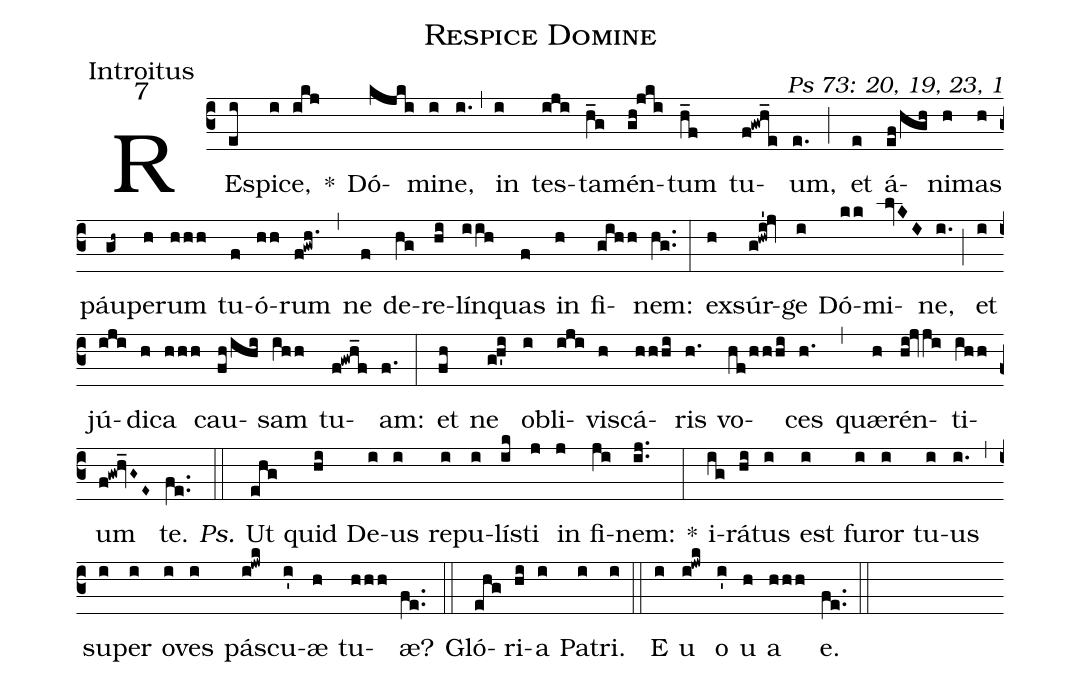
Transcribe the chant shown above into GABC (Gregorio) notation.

name: Respice Domine;
office-part: Introitus;
mode: 7;
commentary: Ps 73: 20, 19, 23, 1;
%%
(c3) RE(ei)spi(i)ce,(ikj) *() Dó(kjki)mi(i)ne,(i.) (,) in(i) tes(iji)ta(h_g)mén(gh!jki)tum(h_f) tu(f!gwh_e)um,(e.) (;) et(e) á(ef/hgh)ni(h)mas(h) páu(gh~)pe(h)rum(hhh) tu(f)ó(hh)rum(f!gwh.) (,) ne(f) de(hg)re(hi)lín(iih)quas(f) in(h) fi(gihh)nem:(hg..) (:)
ex(h)súr(g!hwi'!jv)ge(i) Dó(kk)mi(lvKI)ne,(i.) (;) et(i) jú(iji)di(h)ca(hhh) cau(fh/ihi)sam(ihh) tu(f!gwh_f)am:(f.) (:)
et(fh) ne(g!h'i) ob(i)li(iji)vis(h)cá(hhhi)ris(h.) vo(hf/hhhi)ces(h.) (,) quæ(h)rén(hi!jvji)ti(ihh)um(f!gw!hv_G~E~) te.(fe..) (::)
<i>Ps.</i> Ut(ehg) quid(hi) De(i)us(i) re(i)pu(i)lís(ik)ti(j) in(j) fi(ji)nem:(ij..) *(:)
i(ig)rá(hi)tus(i) est(i) fu(i)ror(i) tu(i)us(i.) (,) su(i)per(i) o(i)ves(i) pás(i!jwk)cu(i')æ(h) tu(hhh)æ?(fe..) (::)
Gló(ehg)ri(hi)a(i) Pa(i)tri.(i) (::)
E(i) u(i!jwk) o(i') u(h) a(hhh) e.(fe..) (::)
